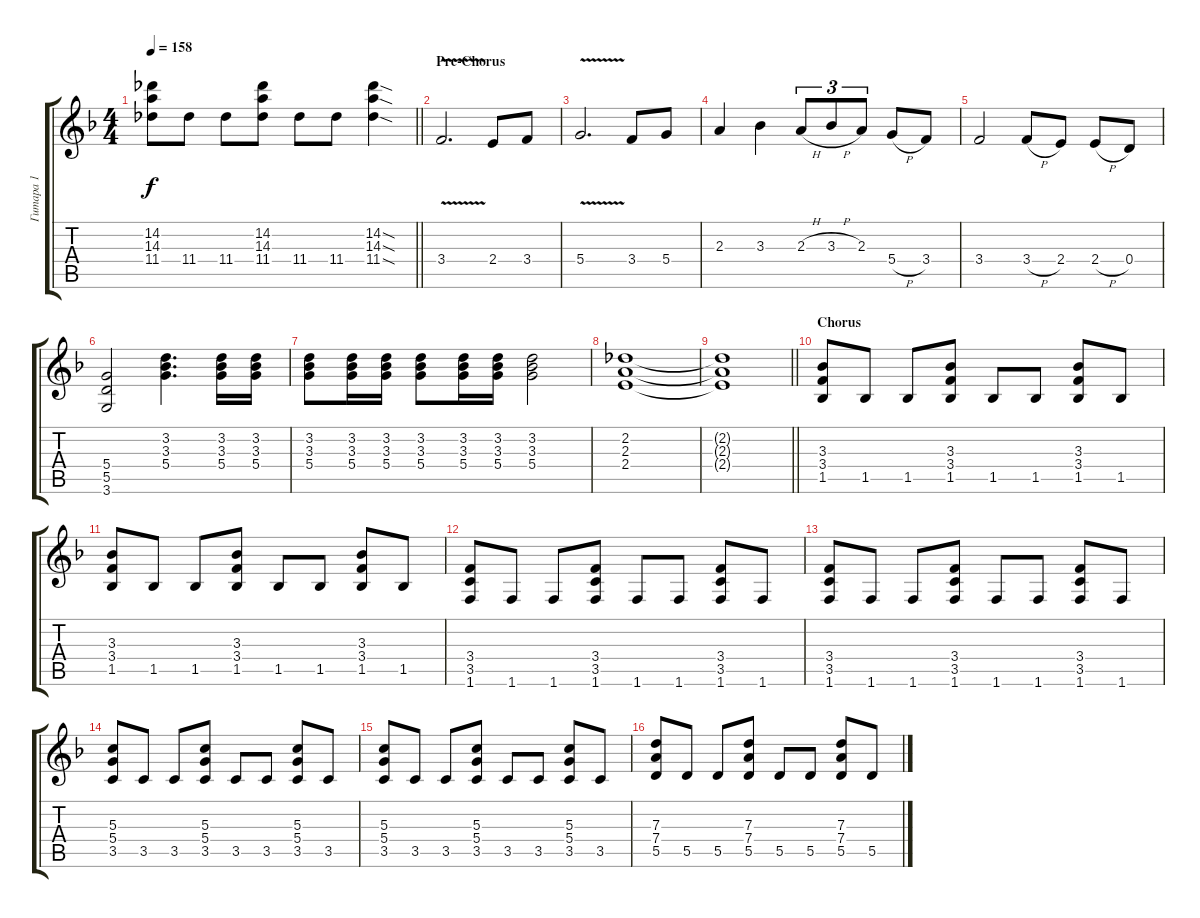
\track ("Гитара 1" "Гитара 1") {instrument distortionguitar}
\staff {score tabs}
\tuning (E4 B3 G3 D3 A2 E2) {hide}
\ts (4 4)
\tempo 158
\clef g2
\barLineRight lightlight
\ks dminor
(14.2 14.3 11.4).8{dy f} 11.4.8 11.4.8 (14.2 14.3 11.4).8 11.4.8 11.4.8 (14.2{sod} 14.3{sod} 11.4{sod}).4 |
\section ("" "Pre-Chorus")
3.4{v}.2{d} 2.4.8 3.4.8 |
5.4{v}.2{d} 3.4.8 5.4.8 |
2.3.4 3.3.4 2.3{h}.8{tu (3 2)} 3.3{h}.8{tu (3 2)} 2.3.8{tu (3 2)} 5.4{h}.8 3.4.8 |
3.4.2 3.4{h}.8 2.4.8 2.4{h}.8 0.4.8 |
(5.4 5.5 3.6).2 (3.2 3.3 5.4).4{d} (3.2 3.3 5.4).16 (3.2 3.3 5.4).16 |
(3.2 3.3 5.4).8 (3.2 3.3 5.4).16 (3.2 3.3 5.4).16 (3.2 3.3 5.4).8 (3.2 3.3 5.4).16 (3.2 3.3 5.4).16 (3.2 3.3 5.4).2 |
(2.2 2.3 2.4).1 |
\barLineRight lightlight
(2.2{t} 2.3{t} 2.4{t}).1 |
\section ("" "Chorus")
(3.3 3.4 1.5).8 1.5.8 1.5.8 (3.3 3.4 1.5).8 1.5.8 1.5.8 (3.3 3.4 1.5).8 1.5.8 |
(3.3 3.4 1.5).8 1.5.8 1.5.8 (3.3 3.4 1.5).8 1.5.8 1.5.8 (3.3 3.4 1.5).8 1.5.8 |
(3.4 3.5 1.6).8 1.6.8 1.6.8 (3.4 3.5 1.6).8 1.6.8 1.6.8 (3.4 3.5 1.6).8 1.6.8 |
(3.4 3.5 1.6).8 1.6.8 1.6.8 (3.4 3.5 1.6).8 1.6.8 1.6.8 (3.4 3.5 1.6).8 1.6.8 |
(5.3 5.4 3.5).8 3.5.8 3.5.8 (5.3 5.4 3.5).8 3.5.8 3.5.8 (5.3 5.4 3.5).8 3.5.8 |
(5.3 5.4 3.5).8 3.5.8 3.5.8 (5.3 5.4 3.5).8 3.5.8 3.5.8 (5.3 5.4 3.5).8 3.5.8 |
(7.3 7.4 5.5).8 5.5.8 5.5.8 (7.3 7.4 5.5).8 5.5.8 5.5.8 (7.3 7.4 5.5).8 5.5.8
